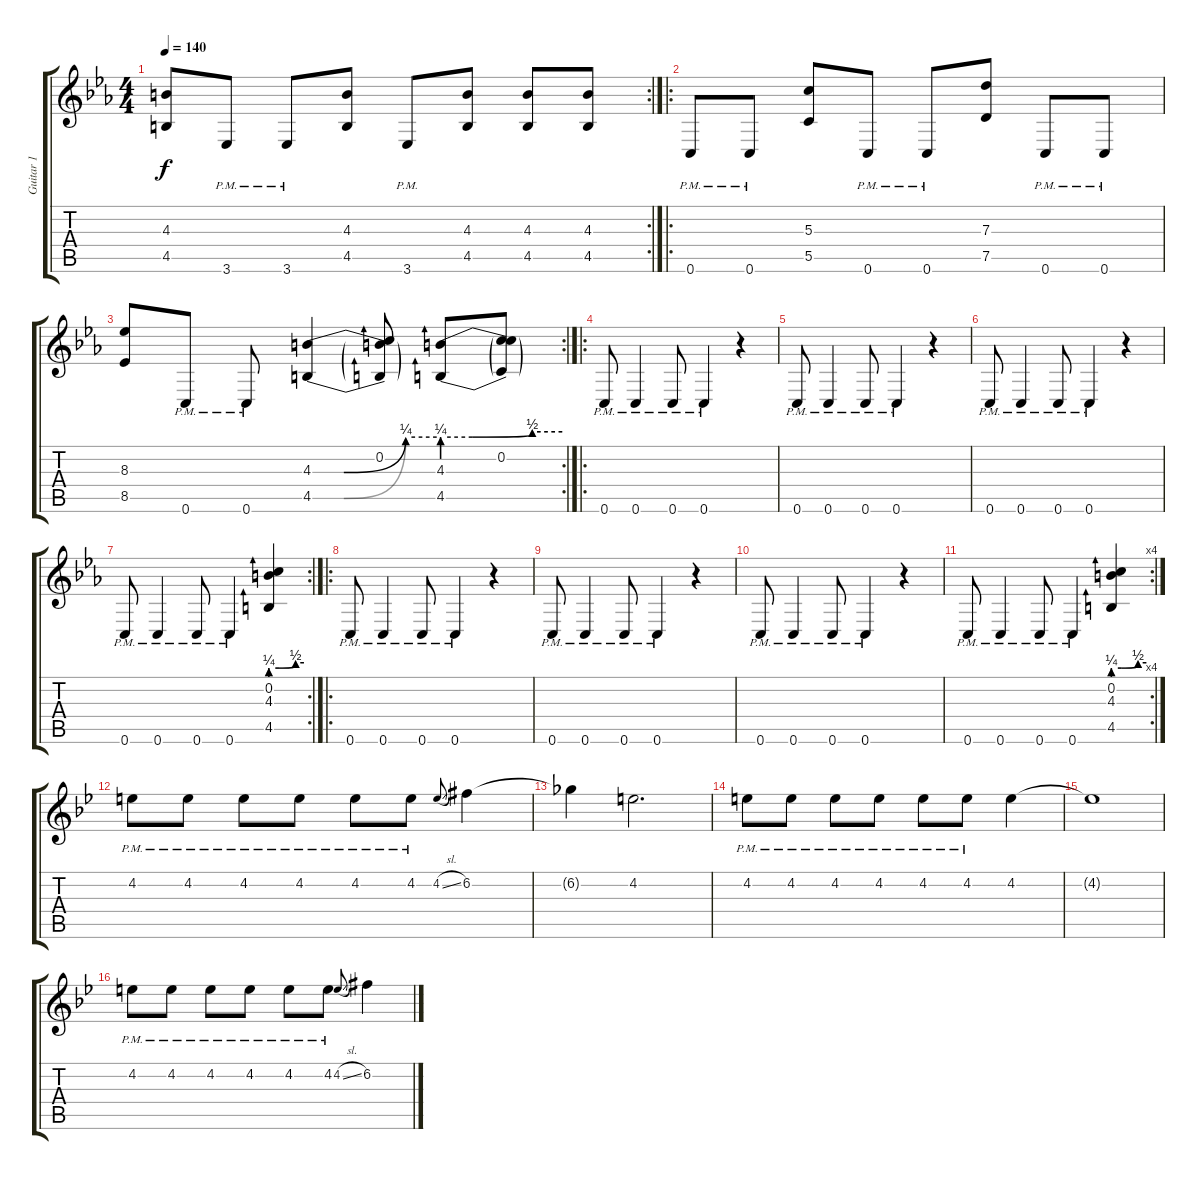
\track ("Guitar 1" "Guitar 1") {instrument overdrivenguitar}
\staff {score tabs}
\tuning (E4 C4 G3 C3 G2 C2) {hide}
\rc 2
\ts (4 4)
\tempo 140
\clef g2
\ks cminor
(4.3 4.5).8{dy f} 3.6{pm}.8 3.6{pm}.8 (4.3 4.5).8 3.6{pm}.8 (4.3 4.5).8 (4.3 4.5).8 (4.3 4.5).8 |
\ro
0.6{pm}.8 0.6{pm}.8 (5.3 5.5).8 0.6{pm}.8 0.6{pm}.8 (7.3 7.5).8 0.6{pm}.8 0.6{pm}.8 |
\rc 2
(8.3 8.5).8 0.6{pm}.8 0.6{pm}.8 (4.3{be (custom 0 0 15 0 45 1 60 1)} 4.5{be (custom 0 0 15 0 45 1 60 1)}).4 (0.2 4.3{t} 4.5{t}).8 (4.3{be (custom 0 1 15 1 45 2 60 2)} 4.5{be (custom 0 1 15 1 45 2 60 2)}).8 (0.2 4.3{t} 4.5{t}).8 |
\ro
0.6{pm}.8 0.6{pm}.4 0.6{pm}.8 0.6{pm}.4 r.4 |
0.6{pm}.8 0.6{pm}.4 0.6{pm}.8 0.6{pm}.4 r.4 |
0.6{pm}.8 0.6{pm}.4 0.6{pm}.8 0.6{pm}.4 r.4 |
\rc 2
0.6{pm}.8 0.6{pm}.4 0.6{pm}.8 0.6{pm}.4 (0.2 4.3{be (custom 0 1 15 1 45 2 60 2)} 4.5{be (custom 0 1 15 1 45 2 60 2)}).4 |
\ro
0.6{pm}.8 0.6{pm}.4 0.6{pm}.8 0.6{pm}.4 r.4 |
0.6{pm}.8 0.6{pm}.4 0.6{pm}.8 0.6{pm}.4 r.4 |
0.6{pm}.8 0.6{pm}.4 0.6{pm}.8 0.6{pm}.4 r.4 |
\rc 4
0.6{pm}.8 0.6{pm}.4 0.6{pm}.8 0.6{pm}.4 (0.2 4.3{be (custom 0 1 15 1 45 2 60 2)} 4.5{be (custom 0 1 15 1 45 2 60 2)}).4 |
\ks gminor
4.2{pm}.8 4.2{pm}.8 4.2{pm}.8 4.2{pm}.8 4.2{pm}.8 4.2{pm}.8 4.2{sl}.8{gr onbeat} 6.2{acc #}.4 |
6.2{t}.4 4.2.2{d} |
4.2{pm}.8 4.2{pm}.8 4.2{pm}.8 4.2{pm}.8 4.2{pm}.8 4.2{pm}.8 4.2.4 |
4.2{t}.1 |
4.2{pm}.8 4.2{pm}.8 4.2{pm}.8 4.2{pm}.8 4.2{pm}.8 4.2{pm}.8 4.2{sl}.8{gr onbeat} 6.2{acc #}.4
